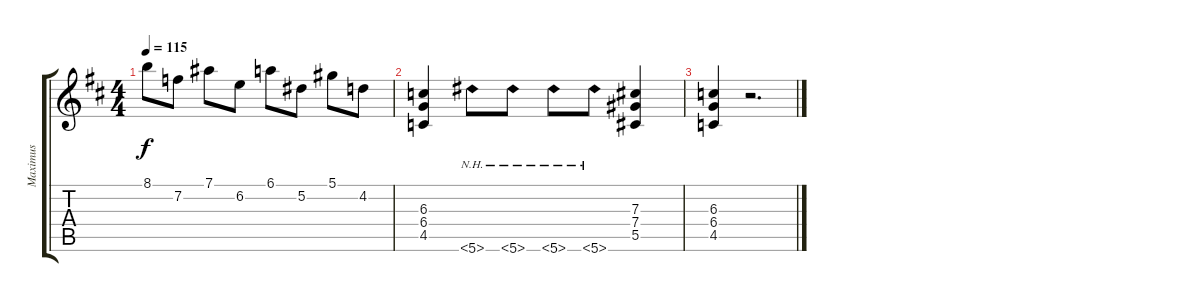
\track ("Maximus" "Maximus") {instrument overdrivenguitar}
\staff {score tabs}
\tuning (Eb4 Bb3 Gb3 Db3 Ab2 Eb2) {hide}
\ts (4 4)
\tempo 115
\clef g2
\ks d
8.1.8{dy f} 7.2.8 7.1.8 6.2.8 6.1.8 5.2.8 5.1.8 4.2.8 |
(6.3 6.4 4.5).4{volume 6} 5.6{nh}.8 5.6{nh}.8 5.6{nh}.8 5.6{nh}.8 (7.3 7.4 5.5).4 |
(6.3 6.4 4.5).4 r.2{d}
